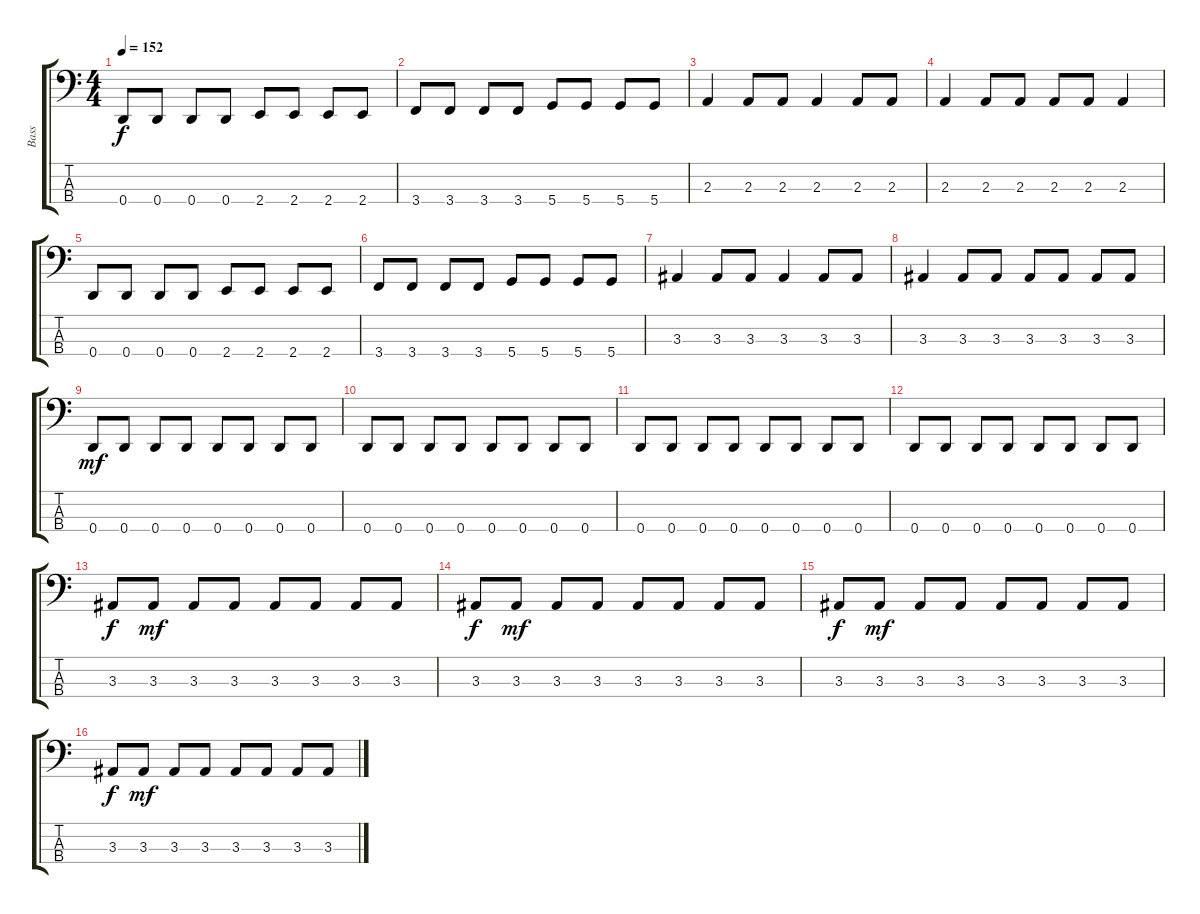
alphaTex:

\track ("Bass" "Bass") {instrument electricbasspick}
\staff {score tabs}
\tuning (F2 C2 G1 D1) {hide}
\ts (4 4)
\tempo 152
\clef f4
\ks c
0.4.8{dy f} 0.4.8 0.4.8 0.4.8 2.4.8 2.4.8 2.4.8 2.4.8 |
3.4.8 3.4.8 3.4.8 3.4.8 5.4.8 5.4.8 5.4.8 5.4.8 |
2.3.4 2.3.8 2.3.8 2.3.4 2.3.8 2.3.8 |
2.3.4 2.3.8 2.3.8 2.3.8 2.3.8 2.3.4 |
0.4.8 0.4.8 0.4.8 0.4.8 2.4.8 2.4.8 2.4.8 2.4.8 |
3.4.8 3.4.8 3.4.8 3.4.8 5.4.8 5.4.8 5.4.8 5.4.8 |
3.3.4 3.3.8 3.3.8 3.3.4 3.3.8 3.3.8 |
3.3.4 3.3.8 3.3.8 3.3.8 3.3.8 3.3.8 3.3.8 |
0.4.8{dy mf} 0.4.8 0.4.8 0.4.8 0.4.8 0.4.8 0.4.8 0.4.8 |
0.4.8 0.4.8 0.4.8 0.4.8 0.4.8 0.4.8 0.4.8 0.4.8 |
0.4.8 0.4.8 0.4.8 0.4.8 0.4.8 0.4.8 0.4.8 0.4.8 |
0.4.8 0.4.8 0.4.8 0.4.8 0.4.8 0.4.8 0.4.8 0.4.8 |
3.3.8{dy f} 3.3.8{dy mf} 3.3.8 3.3.8 3.3.8 3.3.8 3.3.8 3.3.8 |
3.3.8{dy f} 3.3.8{dy mf} 3.3.8 3.3.8 3.3.8 3.3.8 3.3.8 3.3.8 |
3.3.8{dy f} 3.3.8{dy mf} 3.3.8 3.3.8 3.3.8 3.3.8 3.3.8 3.3.8 |
3.3.8{dy f} 3.3.8{dy mf} 3.3.8 3.3.8 3.3.8 3.3.8 3.3.8 3.3.8
